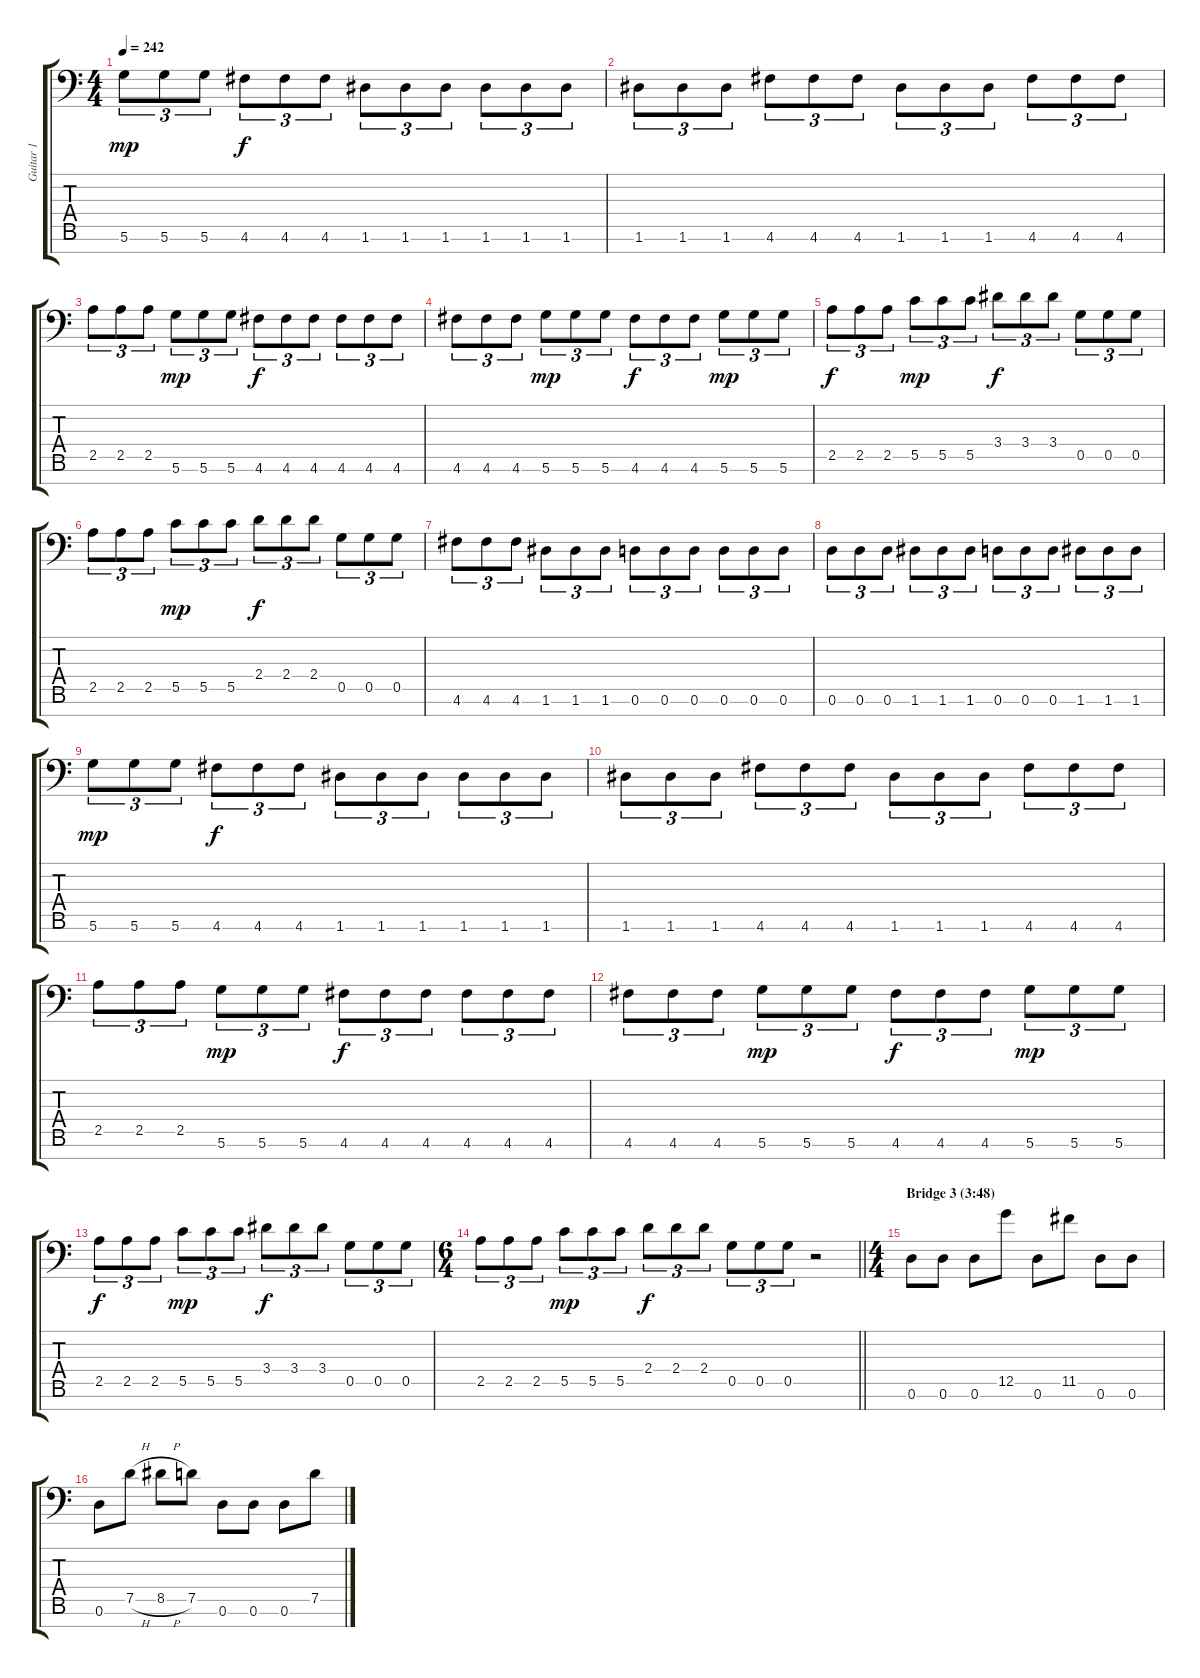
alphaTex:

\track ("Guitar 1" "Guitar 1") {instrument distortionguitar}
\staff {score tabs}
\tuning (D4 A3 F3 C3 G2 D2 A1) {hide}
\ts (4 4)
\tempo 242
\clef f4
\ks c
5.6.8{tu (3 2) dy mp} 5.6.8{tu (3 2)} 5.6.8{tu (3 2)} 4.6.8{tu (3 2) dy f} 4.6.8{tu (3 2)} 4.6.8{tu (3 2)} 1.6.8{tu (3 2)} 1.6.8{tu (3 2)} 1.6.8{tu (3 2)} 1.6.8{tu (3 2)} 1.6.8{tu (3 2)} 1.6.8{tu (3 2)} |
1.6.8{tu (3 2)} 1.6.8{tu (3 2)} 1.6.8{tu (3 2)} 4.6.8{tu (3 2)} 4.6.8{tu (3 2)} 4.6.8{tu (3 2)} 1.6.8{tu (3 2)} 1.6.8{tu (3 2)} 1.6.8{tu (3 2)} 4.6.8{tu (3 2)} 4.6.8{tu (3 2)} 4.6.8{tu (3 2)} |
2.5.8{tu (3 2)} 2.5.8{tu (3 2)} 2.5.8{tu (3 2)} 5.6.8{tu (3 2) dy mp} 5.6.8{tu (3 2)} 5.6.8{tu (3 2)} 4.6.8{tu (3 2) dy f} 4.6.8{tu (3 2)} 4.6.8{tu (3 2)} 4.6.8{tu (3 2)} 4.6.8{tu (3 2)} 4.6.8{tu (3 2)} |
4.6.8{tu (3 2)} 4.6.8{tu (3 2)} 4.6.8{tu (3 2)} 5.6.8{tu (3 2) dy mp} 5.6.8{tu (3 2)} 5.6.8{tu (3 2)} 4.6.8{tu (3 2) dy f} 4.6.8{tu (3 2)} 4.6.8{tu (3 2)} 5.6.8{tu (3 2) dy mp} 5.6.8{tu (3 2)} 5.6.8{tu (3 2)} |
2.5.8{tu (3 2) dy f} 2.5.8{tu (3 2)} 2.5.8{tu (3 2)} 5.5.8{tu (3 2) dy mp} 5.5.8{tu (3 2)} 5.5.8{tu (3 2)} 3.4.8{tu (3 2) dy f} 3.4.8{tu (3 2)} 3.4.8{tu (3 2)} 0.5.8{tu (3 2)} 0.5.8{tu (3 2)} 0.5.8{tu (3 2)} |
2.5.8{tu (3 2)} 2.5.8{tu (3 2)} 2.5.8{tu (3 2)} 5.5.8{tu (3 2) dy mp} 5.5.8{tu (3 2)} 5.5.8{tu (3 2)} 2.4.8{tu (3 2) dy f} 2.4.8{tu (3 2)} 2.4.8{tu (3 2)} 0.5.8{tu (3 2)} 0.5.8{tu (3 2)} 0.5.8{tu (3 2)} |
4.6.8{tu (3 2)} 4.6.8{tu (3 2)} 4.6.8{tu (3 2)} 1.6.8{tu (3 2)} 1.6.8{tu (3 2)} 1.6.8{tu (3 2)} 0.6.8{tu (3 2)} 0.6.8{tu (3 2)} 0.6.8{tu (3 2)} 0.6.8{tu (3 2)} 0.6.8{tu (3 2)} 0.6.8{tu (3 2)} |
0.6.8{tu (3 2)} 0.6.8{tu (3 2)} 0.6.8{tu (3 2)} 1.6.8{tu (3 2)} 1.6.8{tu (3 2)} 1.6.8{tu (3 2)} 0.6.8{tu (3 2)} 0.6.8{tu (3 2)} 0.6.8{tu (3 2)} 1.6.8{tu (3 2)} 1.6.8{tu (3 2)} 1.6.8{tu (3 2)} |
5.6.8{tu (3 2) dy mp} 5.6.8{tu (3 2)} 5.6.8{tu (3 2)} 4.6.8{tu (3 2) dy f} 4.6.8{tu (3 2)} 4.6.8{tu (3 2)} 1.6.8{tu (3 2)} 1.6.8{tu (3 2)} 1.6.8{tu (3 2)} 1.6.8{tu (3 2)} 1.6.8{tu (3 2)} 1.6.8{tu (3 2)} |
1.6.8{tu (3 2)} 1.6.8{tu (3 2)} 1.6.8{tu (3 2)} 4.6.8{tu (3 2)} 4.6.8{tu (3 2)} 4.6.8{tu (3 2)} 1.6.8{tu (3 2)} 1.6.8{tu (3 2)} 1.6.8{tu (3 2)} 4.6.8{tu (3 2)} 4.6.8{tu (3 2)} 4.6.8{tu (3 2)} |
2.5.8{tu (3 2)} 2.5.8{tu (3 2)} 2.5.8{tu (3 2)} 5.6.8{tu (3 2) dy mp} 5.6.8{tu (3 2)} 5.6.8{tu (3 2)} 4.6.8{tu (3 2) dy f} 4.6.8{tu (3 2)} 4.6.8{tu (3 2)} 4.6.8{tu (3 2)} 4.6.8{tu (3 2)} 4.6.8{tu (3 2)} |
4.6.8{tu (3 2)} 4.6.8{tu (3 2)} 4.6.8{tu (3 2)} 5.6.8{tu (3 2) dy mp} 5.6.8{tu (3 2)} 5.6.8{tu (3 2)} 4.6.8{tu (3 2) dy f} 4.6.8{tu (3 2)} 4.6.8{tu (3 2)} 5.6.8{tu (3 2) dy mp} 5.6.8{tu (3 2)} 5.6.8{tu (3 2)} |
2.5.8{tu (3 2) dy f} 2.5.8{tu (3 2)} 2.5.8{tu (3 2)} 5.5.8{tu (3 2) dy mp} 5.5.8{tu (3 2)} 5.5.8{tu (3 2)} 3.4.8{tu (3 2) dy f} 3.4.8{tu (3 2)} 3.4.8{tu (3 2)} 0.5.8{tu (3 2)} 0.5.8{tu (3 2)} 0.5.8{tu (3 2)} |
\ts (6 4)
\barLineRight lightlight
2.5.8{tu (3 2)} 2.5.8{tu (3 2)} 2.5.8{tu (3 2)} 5.5.8{tu (3 2) dy mp} 5.5.8{tu (3 2)} 5.5.8{tu (3 2)} 2.4.8{tu (3 2) dy f} 2.4.8{tu (3 2)} 2.4.8{tu (3 2)} 0.5.8{tu (3 2)} 0.5.8{tu (3 2)} 0.5.8{tu (3 2)} r.2 |
\ts (4 4)
\section ("" "Bridge 3 (3:48)")
0.6.8 0.6.8 0.6.8 12.5.8 0.6.8 11.5.8 0.6.8 0.6.8 |
0.6.8 7.5{h}.8 8.5{h}.8 7.5.8 0.6.8 0.6.8 0.6.8 7.5.8
